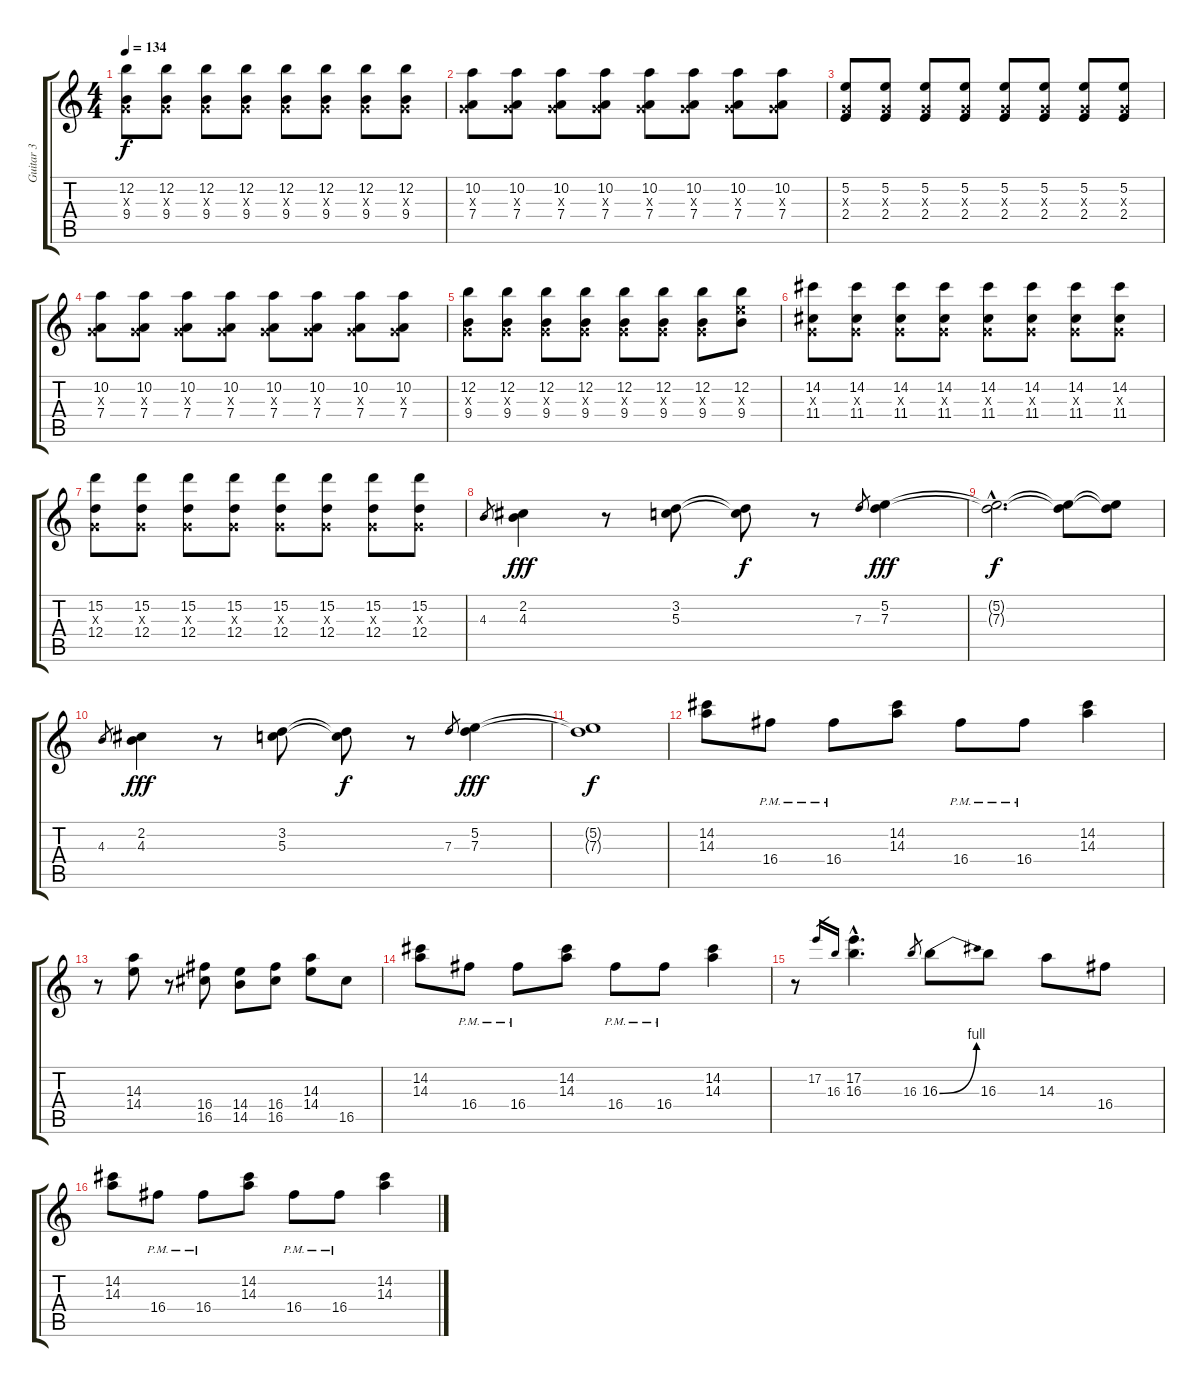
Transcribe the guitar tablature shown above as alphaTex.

\track ("Guitar 3" "Guitar 3") {instrument distortionguitar}
\staff {score tabs}
\tuning (E4 B3 G3 D3 A2 E2) {hide}
\ts (4 4)
\tempo 134
\clef g2
\ks c
(12.2 0.3{x} 9.4).8{dy f} (12.2 0.3{x} 9.4).8 (12.2 0.3{x} 9.4).8 (12.2 0.3{x} 9.4).8 (12.2 0.3{x} 9.4).8 (12.2 0.3{x} 9.4).8 (12.2 0.3{x} 9.4).8 (12.2 0.3{x} 9.4).8 |
(10.2 0.3{x} 7.4).8 (10.2 0.3{x} 7.4).8 (10.2 0.3{x} 7.4).8 (10.2 0.3{x} 7.4).8 (10.2 0.3{x} 7.4).8 (10.2 0.3{x} 7.4).8 (10.2 0.3{x} 7.4).8 (10.2 0.3{x} 7.4).8 |
(5.2 0.3{x} 2.4).8 (5.2 0.3{x} 2.4).8 (5.2 0.3{x} 2.4).8 (5.2 0.3{x} 2.4).8 (5.2 0.3{x} 2.4).8 (5.2 0.3{x} 2.4).8 (5.2 0.3{x} 2.4).8 (5.2 0.3{x} 2.4).8 |
(10.2 0.3{x} 7.4).8 (10.2 0.3{x} 7.4).8 (10.2 0.3{x} 7.4).8 (10.2 0.3{x} 7.4).8 (10.2 0.3{x} 7.4).8 (10.2 0.3{x} 7.4).8 (10.2 0.3{x} 7.4).8 (10.2 0.3{x} 7.4).8 |
(12.2 0.3{x} 9.4).8 (12.2 0.3{x} 9.4).8 (12.2 0.3{x} 9.4).8 (12.2 0.3{x} 9.4).8 (12.2 0.3{x} 9.4).8 (12.2 0.3{x} 9.4).8 (12.2 0.3{x} 9.4).8 (12.2 9.3{x} 9.4).8 |
(14.2 0.3{x} 11.4).8 (14.2 0.3{x} 11.4).8 (14.2 0.3{x} 11.4).8 (14.2 0.3{x} 11.4).8 (14.2 0.3{x} 11.4).8 (14.2 0.3{x} 11.4).8 (14.2 0.3{x} 11.4).8 (14.2 0.3{x} 11.4).8 |
(15.2 0.3{x} 12.4).8 (15.2 0.3{x} 12.4).8 (15.2 0.3{x} 12.4).8 (15.2 0.3{x} 12.4).8 (15.2 0.3{x} 12.4).8 (15.2 0.3{x} 12.4).8 (15.2 0.3{x} 12.4).8 (15.2 0.3{x} 12.4).8 |
4.3.8{gr} (2.2 4.3).4{dy fff} r.8 (3.2 5.3).8 (3.2{t} 5.3{t}).8{dy f} r.8 7.3.8{gr} (5.2 7.3).4{dy fff} |
(5.2{hac t} 7.3{hac t}).2{d dy f} (5.2{t} 7.3{t}).8 (5.2{t} 7.3{t}).8 |
4.3.8{gr} (2.2 4.3).4{dy fff} r.8 (3.2 5.3).8 (3.2{t} 5.3{t}).8{dy f} r.8 7.3.8{gr} (5.2 7.3).4{dy fff} |
(5.2{t} 7.3{t}).1{dy f} |
(14.2 14.3).8 16.4{pm}.8 16.4{pm}.8 (14.2 14.3).8 16.4{pm}.8 16.4{pm}.8 (14.2 14.3).4 |
r.8 (14.3 14.4).8 r.8 (16.4 16.5).8 (14.4 14.5).8 (16.4 16.5).8 (14.3 14.4).8 16.5.8 |
(14.2 14.3).8 16.4{pm}.8 16.4{pm}.8 (14.2 14.3).8 16.4{pm}.8 16.4{pm}.8 (14.2 14.3).4 |
r.8 17.2.16{gr} 16.3.16{gr} (17.2{hac} 16.3{hac}).4{d} 16.3.8{gr} 16.3{be (bend 0 0 60 4)}.8 16.3.8 14.3.8 16.4.8 |
(14.2 14.3).8 16.4{pm}.8 16.4{pm}.8 (14.2 14.3).8 16.4{pm}.8 16.4{pm}.8 (14.2 14.3).4
